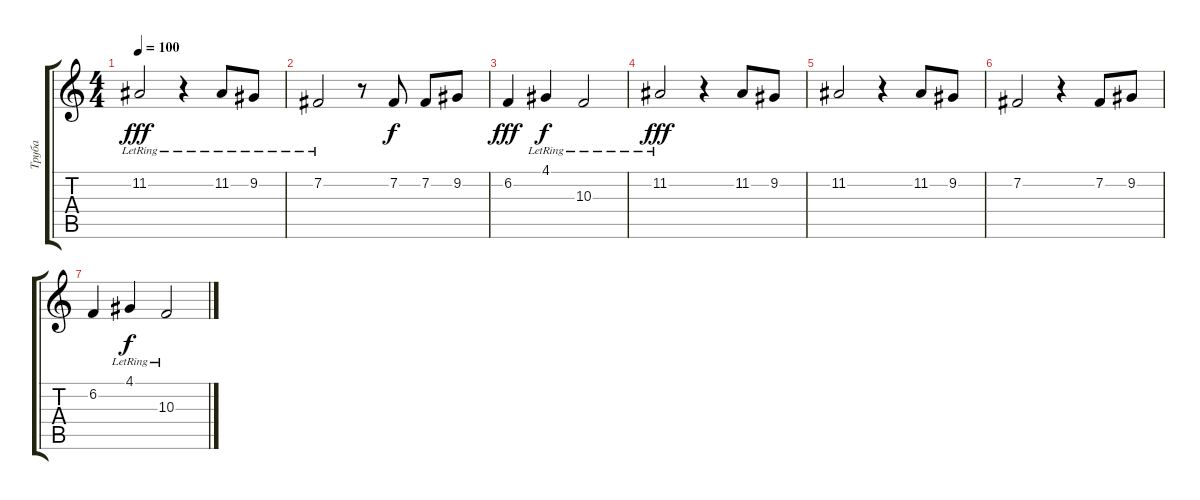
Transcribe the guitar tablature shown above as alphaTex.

\track ("Труба" "Труба") {instrument trumpet}
\staff {score tabs}
\tuning (E4 B3 G3 D3 A2 E2) {hide}
\ts (4 4)
\tempo 100
\clef g2
\ks c
11.2{lr}.2{dy fff} r.4 11.2{lr}.8 9.2{lr}.8 |
7.2{lr}.2 r.8 7.2.8{dy f} 7.2.8 9.2.8 |
6.2.4{dy fff} 4.1{lr}.4{dy f} 10.3{lr}.2 |
11.2{lr}.2{dy fff} r.4 11.2.8 9.2.8 |
11.2.2 r.4 11.2.8 9.2.8 |
7.2.2 r.4 7.2.8 9.2.8 |
6.2.4 4.1{lr}.4{dy f} 10.3{lr}.2
